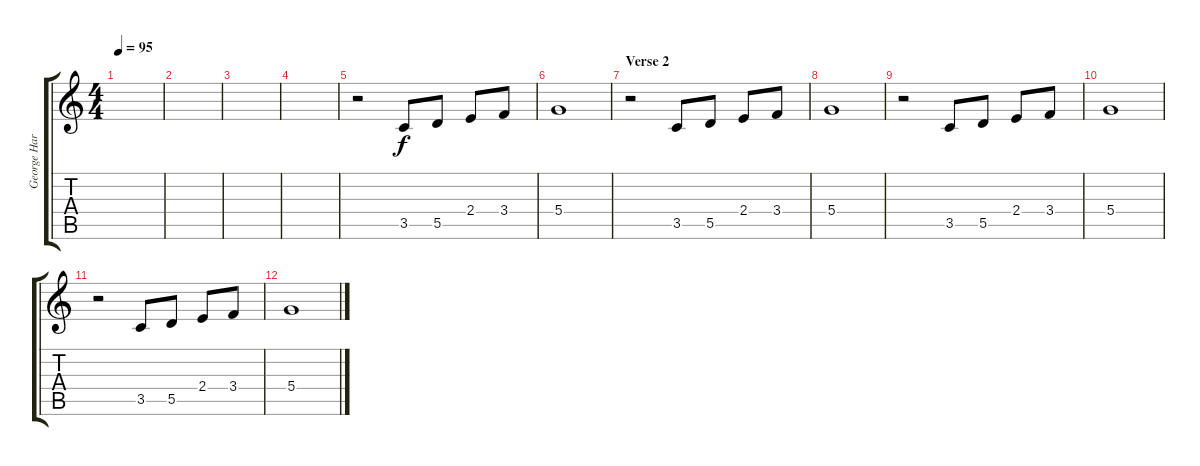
\track ("George Harrison" "George Har") {instrument electricguitarclean}
\staff {score tabs}
\tuning (E4 B3 G3 D3 A2 E2) {hide}
\ts (4 4)
\tempo 95
\clef g2
\ks c
|
|
|
|
r.2 3.5.8 5.5.8 2.4.8 3.4.8 |
5.4.1 |
\section ("" "Verse 2")
r.2 3.5.8 5.5.8 2.4.8 3.4.8 |
5.4.1 |
r.2 3.5.8 5.5.8 2.4.8 3.4.8 |
5.4.1 |
r.2 3.5.8 5.5.8 2.4.8 3.4.8 |
5.4.1
